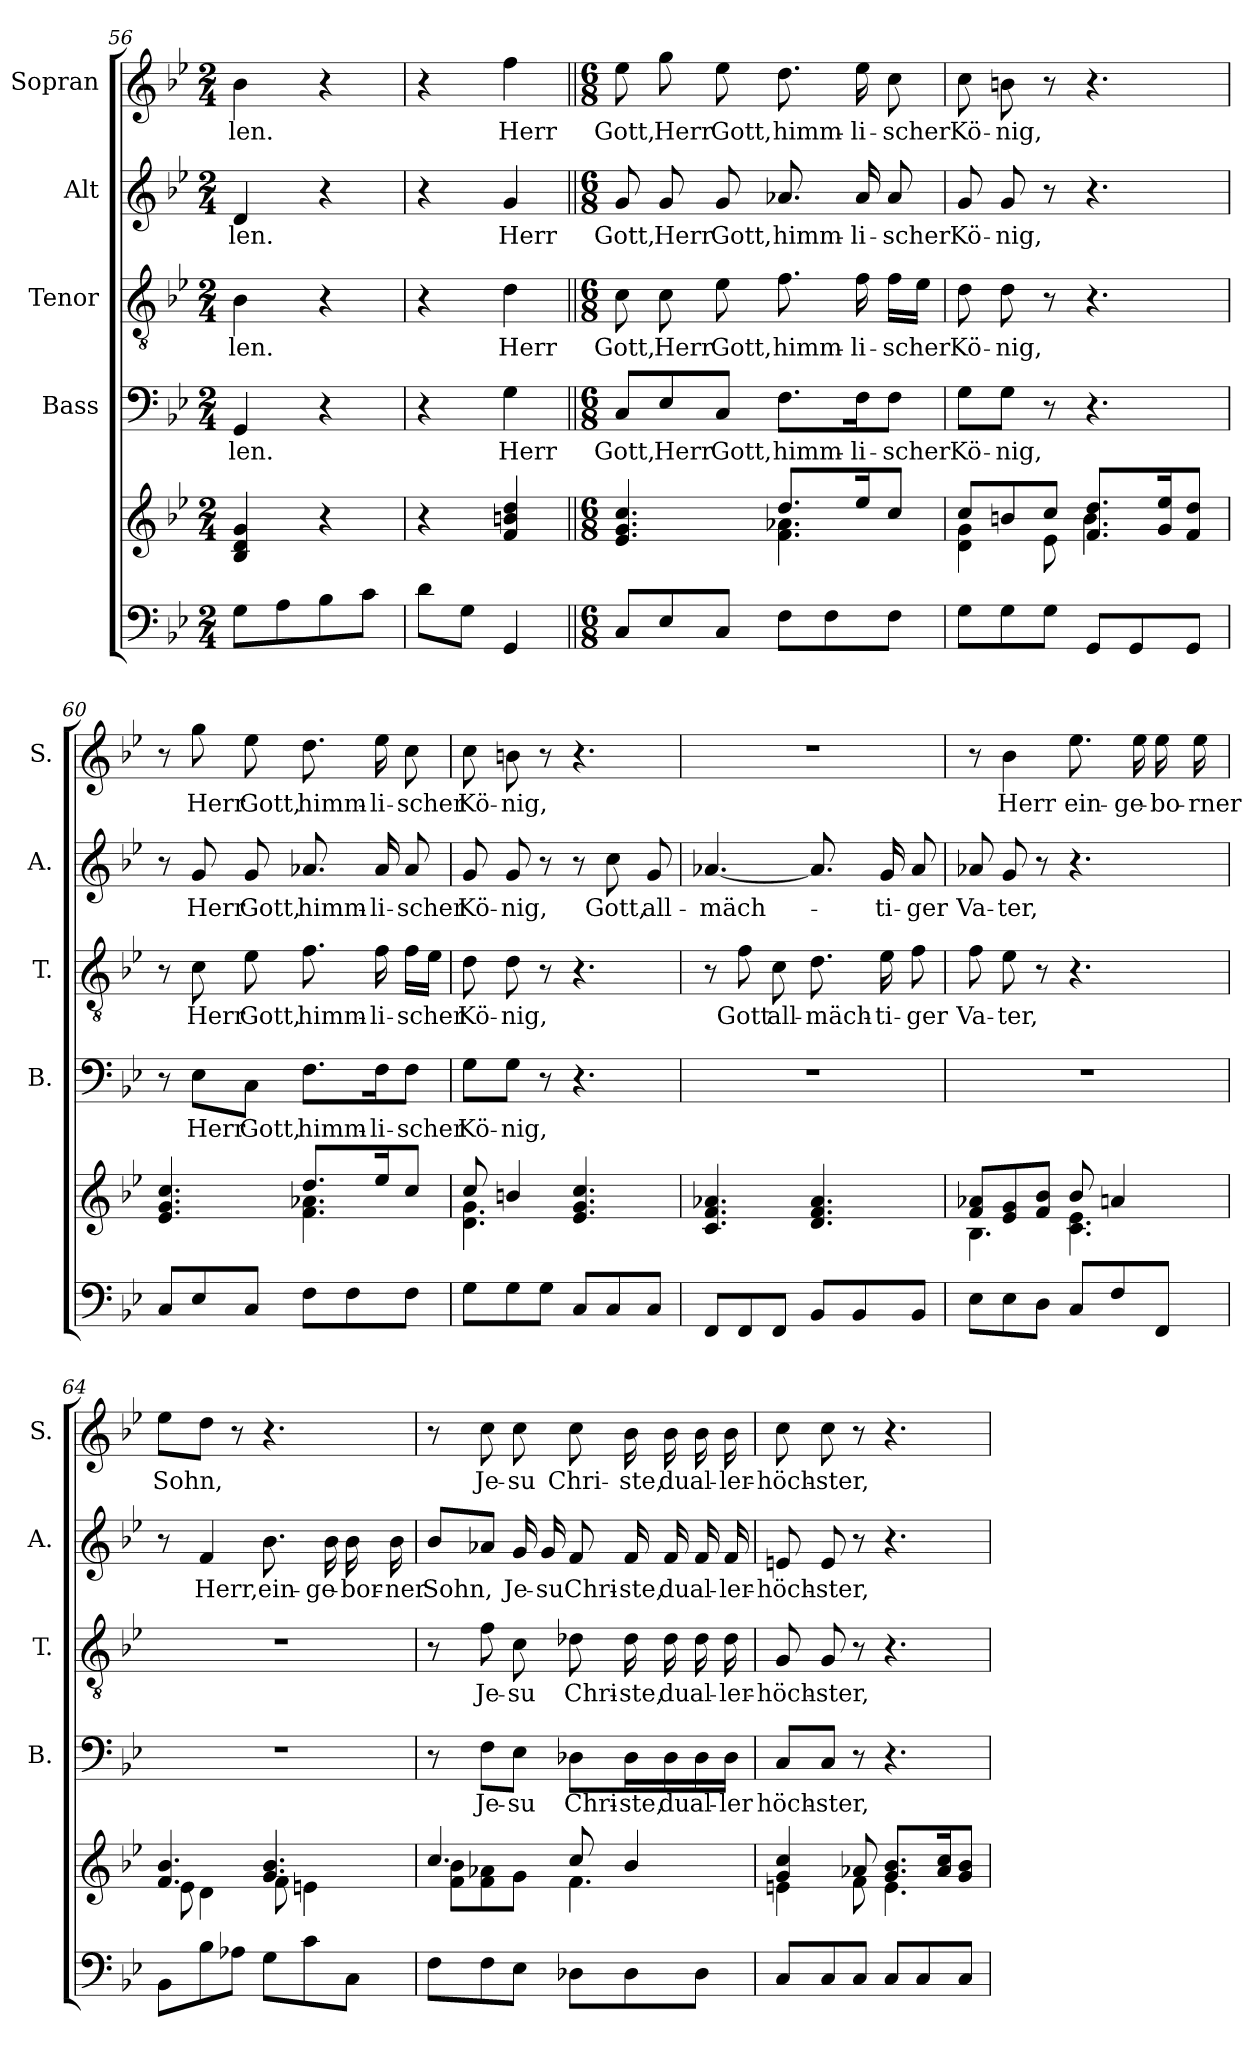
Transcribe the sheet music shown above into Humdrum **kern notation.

**kern	**kern	**kern	**text	**kern	**text	**kern	**text	**kern	**text
*part5	*part5	*part4	*part4	*part3	*part3	*part2	*part2	*part1	*part1
*staff6	*staff5	*staff4	*staff4	*staff3	*staff3	*staff2	*staff2	*staff1	*staff1
*	*	*I"Bass	*	*I"Tenor	*	*I"Alt	*	*I"Sopran	*
*	*	*I'B.	*	*I'T.	*	*I'A.	*	*I'S.	*
*clefF4	*clefG2	*clefF4	*	*clefGv2	*	*clefG2	*	*clefG2	*
*k[b-e-]	*k[b-e-]	*k[b-e-]	*	*k[b-e-]	*	*k[b-e-]	*	*k[b-e-]	*
*B-:	*B-:	*B-:	*	*B-:	*	*B-:	*	*B-:	*
*M2/4	*M2/4	*M2/4	*	*M2/4	*	*M2/4	*	*M2/4	*
=56	=56	=56	=56	=56	=56	=56	=56	=56	=56
!	!	!	!LO:LY:b	!	!LO:LY:b	!	!LO:LY:b	!	!LO:LY:b
8G\L	4B-/ 4d/ 4g/	4GG/	-len.	4B-\	-len.	4d/	-len.	4b-\	-len.
8A\	.	.	.	.	.	.	.	.	.
8B-\	4r	4r	.	4r	.	4r	.	4r	.
8c\J	.	.	.	.	.	.	.	.	.
=57	=57	=57	=57	=57	=57	=57	=57	=57	=57
8d\L	4r	4r	.	4r	.	4r	.	4r	.
8G\J	.	.	.	.	.	.	.	.	.
!	!	!	!LO:LY:b	!	!LO:LY:b	!	!LO:LY:b	!	!LO:LY:b
4GG/	4f/ 4bn/ 4dd/	4G\	Herr	4d\	Herr	4g/	Herr	4ff\	Herr
!!LO:LB:g=z
=58||	=58||	=58||	=58||	=58||	=58||	=58||	=58||	=58||	=58||
*M6/8	*M6/8	*M6/8	*	*M6/8	*	*M6/8	*	*M6/8	*
*	*^	*	*	*	*	*	*	*	*
!	!	!	!	!LO:LY:b	!	!LO:LY:b	!	!LO:LY:b	!	!LO:LY:b
8C/L	4.e-/ 4.g/ 4.cc/	4.ryy	8C/L	Gott,	8c\	Gott,	8g/	Gott,	8ee-\	Gott,
!	!	!	!	!LO:LY:b	!	!LO:LY:b	!	!LO:LY:b	!	!LO:LY:b
8E-/	.	.	8E-/	Herr	8c\	Herr	8g/	Herr	8gg\	Herr
!	!	!	!	!LO:LY:b	!	!LO:LY:b	!	!LO:LY:b	!	!LO:LY:b
8C/J	.	.	8C/J	Gott,	8e-\	Gott,	8g/	Gott,	8ee-\	Gott,
!	!	!	!	!LO:LY:b	!	!LO:LY:b	!	!LO:LY:b	!	!LO:LY:b
8F\L	8.dd/L	4.f\ 4.a-X\	8.F\L	himm-	8.f\	himm-	8.a-X/	himm-	8.dd\	himm-
8F\	.	.	.	.	.	.	.	.	.	.
!	!	!	!	!LO:LY:b	!	!LO:LY:b	!	!LO:LY:b	!	!LO:LY:b
.	16ee-/k	.	16F\K	-li-	16f\	-li-	16a-/	-li-	16ee-\	-li-
!	!	!	!	!LO:LY:b	!	!LO:LY:b	!	!LO:LY:b	!	!LO:LY:b
8F\J	8cc/J	.	8F\J	-scher	16f\LL	-scher	8a-/	-scher	8cc\	-scher
.	.	.	.	.	16e-\JJ	.	.	.	.	.
=59	=59	=59	=59	=59	=59	=59	=59	=59	=59	=59
!	!	!	!	!LO:LY:b	!	!LO:LY:b	!	!LO:LY:b	!	!LO:LY:b
8G\L	8cc/L	4d\ 4g\	8G\L	Kö-	8d\	Kö-	8g/	Kö-	8cc\	Kö-
!	!	!	!	!LO:LY:b	!	!LO:LY:b	!	!LO:LY:b	!	!LO:LY:b
8G\	8bn/	.	8G\J	-nig,	8d\	-nig,	8g/	-nig,	8bn\	-nig,
8G\J	8cc/J	8e-\	8r	.	8r	.	8r	.	8r	.
8GG/L	8.f/ 8.dd/L	4.b\	4.r	.	4.r	.	4.r	.	4.r	.
8GG/	.	.	.	.	.	.	.	.	.	.
.	16g/ 16ee-/k	.	.	.	.	.	.	.	.	.
8GG/J	8f/ 8dd/J	.	.	.	.	.	.	.	.	.
=60	=60	=60	=60	=60	=60	=60	=60	=60	=60	=60
8C/L	4.e-/ 4.g/ 4.cc/	4.ryy	8r	.	8r	.	8r	.	8r	.
!	!	!	!	!LO:LY:b	!	!LO:LY:b	!	!LO:LY:b	!	!LO:LY:b
8E-/	.	.	8E-\L	Herr	8c\	Herr	8g/	Herr	8gg\	Herr
!	!	!	!	!LO:LY:b	!	!LO:LY:b	!	!LO:LY:b	!	!LO:LY:b
8C/J	.	.	8C\J	Gott,	8e-\	Gott,	8g/	Gott,	8ee-\	Gott,
!	!	!	!	!LO:LY:b	!	!LO:LY:b	!	!LO:LY:b	!	!LO:LY:b
8F\L	8.dd/L	4.f\ 4.a-X\	8.F\L	himm-	8.f\	himm-	8.a-X/	himm-	8.dd\	himm-
8F\	.	.	.	.	.	.	.	.	.	.
!	!	!	!	!LO:LY:b	!	!LO:LY:b	!	!LO:LY:b	!	!LO:LY:b
.	16ee-/k	.	16F\K	-li-	16f\	-li-	16a-/	-li-	16ee-\	-li-
!	!	!	!	!LO:LY:b	!	!LO:LY:b	!	!LO:LY:b	!	!LO:LY:b
8F\J	8cc/J	.	8F\J	-scher	16f\LL	-scher	8a-/	-scher	8cc\	-scher
.	.	.	.	.	16e-\JJ	.	.	.	.	.
=61	=61	=61	=61	=61	=61	=61	=61	=61	=61	=61
!	!	!	!	!LO:LY:b	!	!LO:LY:b	!	!LO:LY:b	!	!LO:LY:b
8G\L	8cc/	4.d\ 4.g\	8G\L	Kö-	8d\	Kö-	8g/	Kö-	8cc\	Kö-
!	!	!	!	!LO:LY:b	!	!LO:LY:b	!	!LO:LY:b	!	!LO:LY:b
8G\	4bn/	.	8G\J	-nig,	8d\	-nig,	8g/	-nig,	8bn\	-nig,
8G\J	.	.	8r	.	8r	.	8r	.	8r	.
8C/L	4.e-/ 4.g/ 4.cc/	4.ryy	4.r	.	4.r	.	8r	.	4.r	.
!	!	!	!	!	!	!	!	!LO:LY:b	!	!
8C/	.	.	.	.	.	.	8cc\	Gott,	.	.
!	!	!	!	!	!	!	!	!LO:LY:b	!	!
8C/J	.	.	.	.	.	.	8g/	all-	.	.
*	*v	*v	*	*	*	*	*	*	*	*
!!LO:PB:g=z
=62	=62	=62	=62	=62	=62	=62	=62	=62	=62
!	!	!	!	!	!	!	!LO:LY:b	!	!
8FF/L	4.c/ 4.f/ 4.a-X/	2.r	.	8r	.	[4.a-X/	-mäch-	2.r	.
!	!	!	!	!	!LO:LY:b	!	!	!	!
8FF/	.	.	.	8f\	Gott	.	.	.	.
!	!	!	!	!	!LO:LY:b	!	!	!	!
8FF/J	.	.	.	8c\	all-	.	.	.	.
!	!	!	!	!	!LO:LY:b	!	!	!	!
8BB-/L	4.d/ 4.f/ 4.a-/	.	.	8.d\	-mäch-	8.a-/]	.	.	.
8BB-/	.	.	.	.	.	.	.	.	.
!	!	!	!	!	!LO:LY:b	!	!LO:LY:b	!	!
.	.	.	.	16e-\	-ti-	16g/	-ti-	.	.
!	!	!	!	!	!LO:LY:b	!	!LO:LY:b	!	!
8BB-/J	.	.	.	8f\	-ger	8a-/	-ger	.	.
=63	=63	=63	=63	=63	=63	=63	=63	=63	=63
*	*^	*	*	*	*	*	*	*	*
!	!	!	!	!	!	!LO:LY:b	!	!LO:LY:b	!	!
8E-\L	8f/ 8a-X/L	4.B-\	2.r	.	8f\	Va-	8a-X/	Va-	8r	.
!	!	!	!	!	!	!LO:LY:b	!	!LO:LY:b	!	!LO:LY:b
8E-\	8e-/ 8g/	.	.	.	8e-\	-ter,	8g/	-ter,	4b-\	Herr
8D\J	8f/ 8b-/J	.	.	.	8r	.	8r	.	.	.
!	!	!	!	!	!	!	!	!	!	!LO:LY:b
8C/L	8b-/	4.c\ 4.e-\	.	.	4.r	.	4.r	.	8.ee-\	ein-
8F/	4an/	.	.	.	.	.	.	.	.	.
!	!	!	!	!	!	!	!	!	!	!LO:LY:b
.	.	.	.	.	.	.	.	.	16ee-\	-ge-
!	!	!	!	!	!	!	!	!	!	!LO:LY:b
8FF/J	.	.	.	.	.	.	.	.	16ee-\	-bo-
!	!	!	!	!	!	!	!	!	!	!LO:LY:b
.	.	.	.	.	.	.	.	.	16ee-\	-rner
=64	=64	=64	=64	=64	=64	=64	=64	=64	=64	=64
!	!	!	!	!	!	!	!	!	!	!LO:LY:b
8BB-\L	4.f/ 4.b-/	8e-\	2.r	.	2.r	.	8r	.	8ee-\L	Sohn,
!	!	!	!	!	!	!	!	!LO:LY:b	!	!
8B-\	.	4d\	.	.	.	.	4f/	Herr,	8dd\J	.
8A-X\J	.	.	.	.	.	.	.	.	8r	.
!	!	!	!	!	!	!	!	!LO:LY:b	!	!
8G\L	4.g/ 4.b-/	8f\	.	.	.	.	8.b-\	ein-	4.r	.
8c\	.	4en\	.	.	.	.	.	.	.	.
!	!	!	!	!	!	!	!	!LO:LY:b	!	!
.	.	.	.	.	.	.	16b-\	-ge-	.	.
!	!	!	!	!	!	!	!	!LO:LY:b	!	!
8C\J	.	.	.	.	.	.	16b-\	-bor-	.	.
!	!	!	!	!	!	!	!	!LO:LY:b	!	!
.	.	.	.	.	.	.	16b-\	-ner	.	.
!!LO:LB:g=z
=65	=65	=65	=65	=65	=65	=65	=65	=65	=65	=65
!	!	!	!	!	!	!	!	!LO:LY:b	!	!
8F\L	4.cc/	8f\ 8b-\L	8r	.	8r	.	8b-/L	Sohn,	8r	.
!	!	!	!	!LO:LY:b	!	!LO:LY:b	!	!	!	!LO:LY:b
8F\	.	8f\ 8a-X\	8F\L	Je-	8f\	Je-	8a-X/J	.	8cc\	Je-
!	!	!	!	!LO:LY:b	!	!LO:LY:b	!	!LO:LY:b	!	!LO:LY:b
8E-\J	.	8g\J	8E-\J	-su	8c\	-su	16g/	Je-	8cc\	-su
!	!	!	!	!	!	!	!	!LO:LY:b	!	!
.	.	.	.	.	.	.	16g/	-su	.	.
!	!	!	!	!LO:LY:b	!	!LO:LY:b	!	!LO:LY:b	!	!LO:LY:b
8D-X\L	8cc/	4.f\	8D-X\L	Chri-	8d-X\	Chri-	8f/	Chri-	8cc\	Chri-
!	!	!	!	!LO:LY:b	!	!LO:LY:b	!	!LO:LY:b	!	!LO:LY:b
8D-\	4b-/	.	16D-\L	-ste,	16d-\	-ste,	16f/	-ste,	16b-\	-ste,
!	!	!	!	!LO:LY:b	!	!LO:LY:b	!	!LO:LY:b	!	!LO:LY:b
.	.	.	16D-\	du	16d-\	du	16f/	du	16b-\	du
!	!	!	!	!LO:LY:b	!	!LO:LY:b	!	!LO:LY:b	!	!LO:LY:b
8D-\J	.	.	16D-\	al-	16d-\	al-	16f/	al-	16b-\	al-
!	!	!	!	!LO:LY:b	!	!LO:LY:b	!	!LO:LY:b	!	!LO:LY:b
.	.	.	16D-\JJ	-ler	16d-\	-ler-	16f/	-ler-	16b-\	-ler-
=66	=66	=66	=66	=66	=66	=66	=66	=66	=66	=66
!	!	!	!	!LO:LY:b	!	!LO:LY:b	!	!LO:LY:b	!	!LO:LY:b
8C/L	4g/ 4cc/	4en\	8C/L	höch-	8G/	-höch-	8en/	-höch-	8cc\	-höch-
!	!	!	!	!LO:LY:b	!	!LO:LY:b	!	!LO:LY:b	!	!LO:LY:b
8C/	.	.	8C/J	-ster,	8G/	-ster,	8e/	-ster,	8cc\	-ster,
8C/J	8a-X/	8f\	8r	.	8r	.	8r	.	8r	.
8C/L	8.g/ 8.b-/L	4.e\	4.r	.	4.r	.	4.r	.	4.r	.
8C/	.	.	.	.	.	.	.	.	.	.
.	16a-/ 16cc/k	.	.	.	.	.	.	.	.	.
8C/J	8g/ 8b-/J	.	.	.	.	.	.	.	.	.
*	*v	*v	*	*	*	*	*	*	*	*
=	=	=	=	=	=	=	=	=	=
*-	*-	*-	*-	*-	*-	*-	*-	*-	*-
